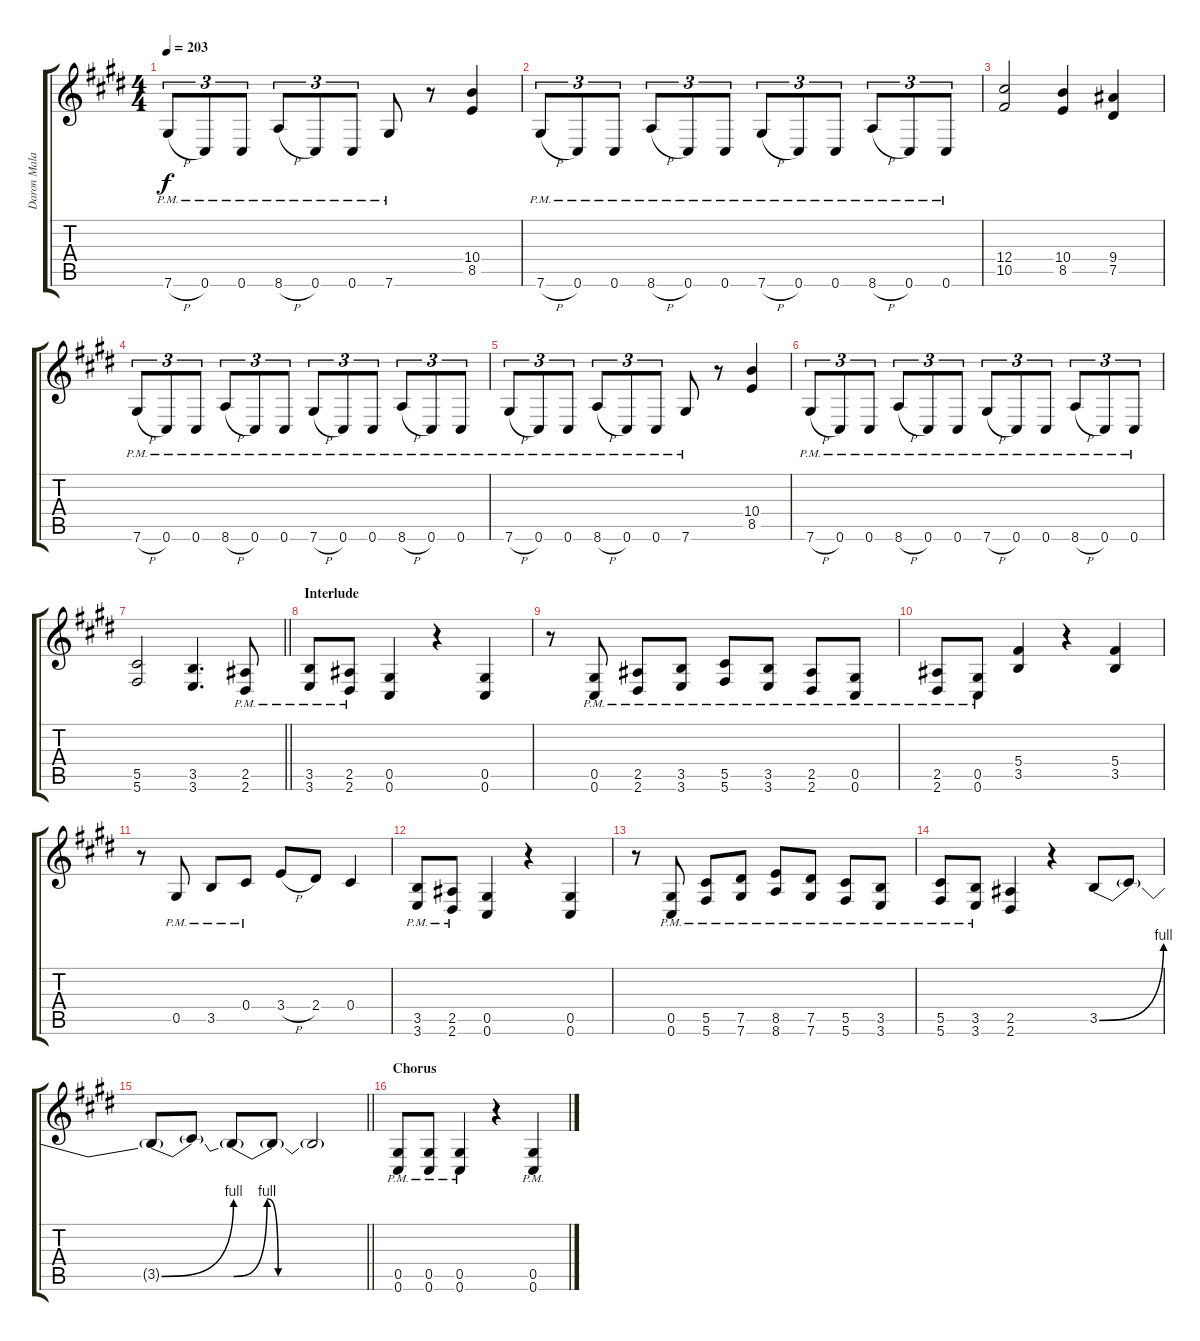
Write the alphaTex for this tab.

\track ("Daron Malakian [Guitar 2]" "Daron Mala") {instrument distortionguitar}
\staff {score tabs}
\tuning (Eb4 Bb3 Gb3 Db3 Ab2 Db2) {hide}
\ts (4 4)
\tempo 203
\clef g2
\ks c#minor
7.6{h pm}.8{tu (3 2) dy f} 0.6{pm}.8{tu (3 2)} 0.6{pm}.8{tu (3 2)} 8.6{h pm}.8{tu (3 2)} 0.6{pm}.8{tu (3 2)} 0.6{pm}.8{tu (3 2)} 7.6{pm}.8 r.8 (10.4 8.5).4 |
7.6{h pm}.8{tu (3 2)} 0.6{pm}.8{tu (3 2)} 0.6{pm}.8{tu (3 2)} 8.6{h pm}.8{tu (3 2)} 0.6{pm}.8{tu (3 2)} 0.6{pm}.8{tu (3 2)} 7.6{h pm}.8{tu (3 2)} 0.6{pm}.8{tu (3 2)} 0.6{pm}.8{tu (3 2)} 8.6{h pm}.8{tu (3 2)} 0.6{pm}.8{tu (3 2)} 0.6{pm}.8{tu (3 2)} |
(12.4 10.5).2 (10.4 8.5).4 (9.4 7.5).4 |
7.6{h pm}.8{tu (3 2)} 0.6{pm}.8{tu (3 2)} 0.6{pm}.8{tu (3 2)} 8.6{h pm}.8{tu (3 2)} 0.6{pm}.8{tu (3 2)} 0.6{pm}.8{tu (3 2)} 7.6{h pm}.8{tu (3 2)} 0.6{pm}.8{tu (3 2)} 0.6{pm}.8{tu (3 2)} 8.6{h pm}.8{tu (3 2)} 0.6{pm}.8{tu (3 2)} 0.6{pm}.8{tu (3 2)} |
7.6{h pm}.8{tu (3 2)} 0.6{pm}.8{tu (3 2)} 0.6{pm}.8{tu (3 2)} 8.6{h pm}.8{tu (3 2)} 0.6{pm}.8{tu (3 2)} 0.6{pm}.8{tu (3 2)} 7.6{pm}.8 r.8 (10.4 8.5).4 |
7.6{h pm}.8{tu (3 2)} 0.6{pm}.8{tu (3 2)} 0.6{pm}.8{tu (3 2)} 8.6{h pm}.8{tu (3 2)} 0.6{pm}.8{tu (3 2)} 0.6{pm}.8{tu (3 2)} 7.6{h pm}.8{tu (3 2)} 0.6{pm}.8{tu (3 2)} 0.6{pm}.8{tu (3 2)} 8.6{h pm}.8{tu (3 2)} 0.6{pm}.8{tu (3 2)} 0.6{pm}.8{tu (3 2)} |
\barLineRight lightlight
(5.5 5.6).2 (3.5 3.6).4{d} (2.5{pm} 2.6{pm}).8 |
\section ("" "Interlude")
(3.5{pm} 3.6{pm}).8 (2.5{pm} 2.6{pm}).8 (0.5 0.6).4 r.4 (0.5 0.6).4 |
r.8 (0.5{pm} 0.6{pm}).8 (2.5{pm} 2.6{pm}).8 (3.5{pm} 3.6{pm}).8 (5.5{pm} 5.6{pm}).8 (3.5{pm} 3.6{pm}).8 (2.5{pm} 2.6{pm}).8 (0.5{pm} 0.6{pm}).8 |
(2.5{pm} 2.6{pm}).8 (0.5{pm} 0.6{pm}).8 (5.4 3.5).4 r.4 (5.4 3.5).4 |
r.8 0.5{pm}.8 3.5{pm}.8 0.4{pm}.8 3.4{h}.8 2.4.8 0.4.4 |
(3.5{pm} 3.6{pm}).8 (2.5{pm} 2.6{pm}).8 (0.5 0.6).4 r.4 (0.5 0.6).4 |
r.8 (0.5{pm} 0.6{pm}).8 (5.5{pm} 5.6{pm}).8 (7.5{pm} 7.6{pm}).8 (8.5{pm} 8.6{pm}).8 (7.5{pm} 7.6{pm}).8 (5.5{pm} 5.6{pm}).8 (3.5{pm} 3.6{pm}).8 |
(5.5{pm} 5.6{pm}).8 (3.5{pm} 3.6{pm}).8 (2.5 2.6).4 r.4 3.5{be (bend 0 0 60 4)}.8 3.5{t}.8 |
\barLineRight lightlight
3.5{be (bend 0 0 60 4) t}.8 3.5{t}.8 3.5{be (custom 0 0 15 4 20 0 60 0) t}.8 3.5{t}.8 3.5{t}.2 |
\section ("" "Chorus")
(0.5{pm} 0.6{pm}).8 (0.5{pm} 0.6{pm}).8 (0.5{pm} 0.6{pm}).4 r.4 (0.5{pm} 0.6{pm}).4
